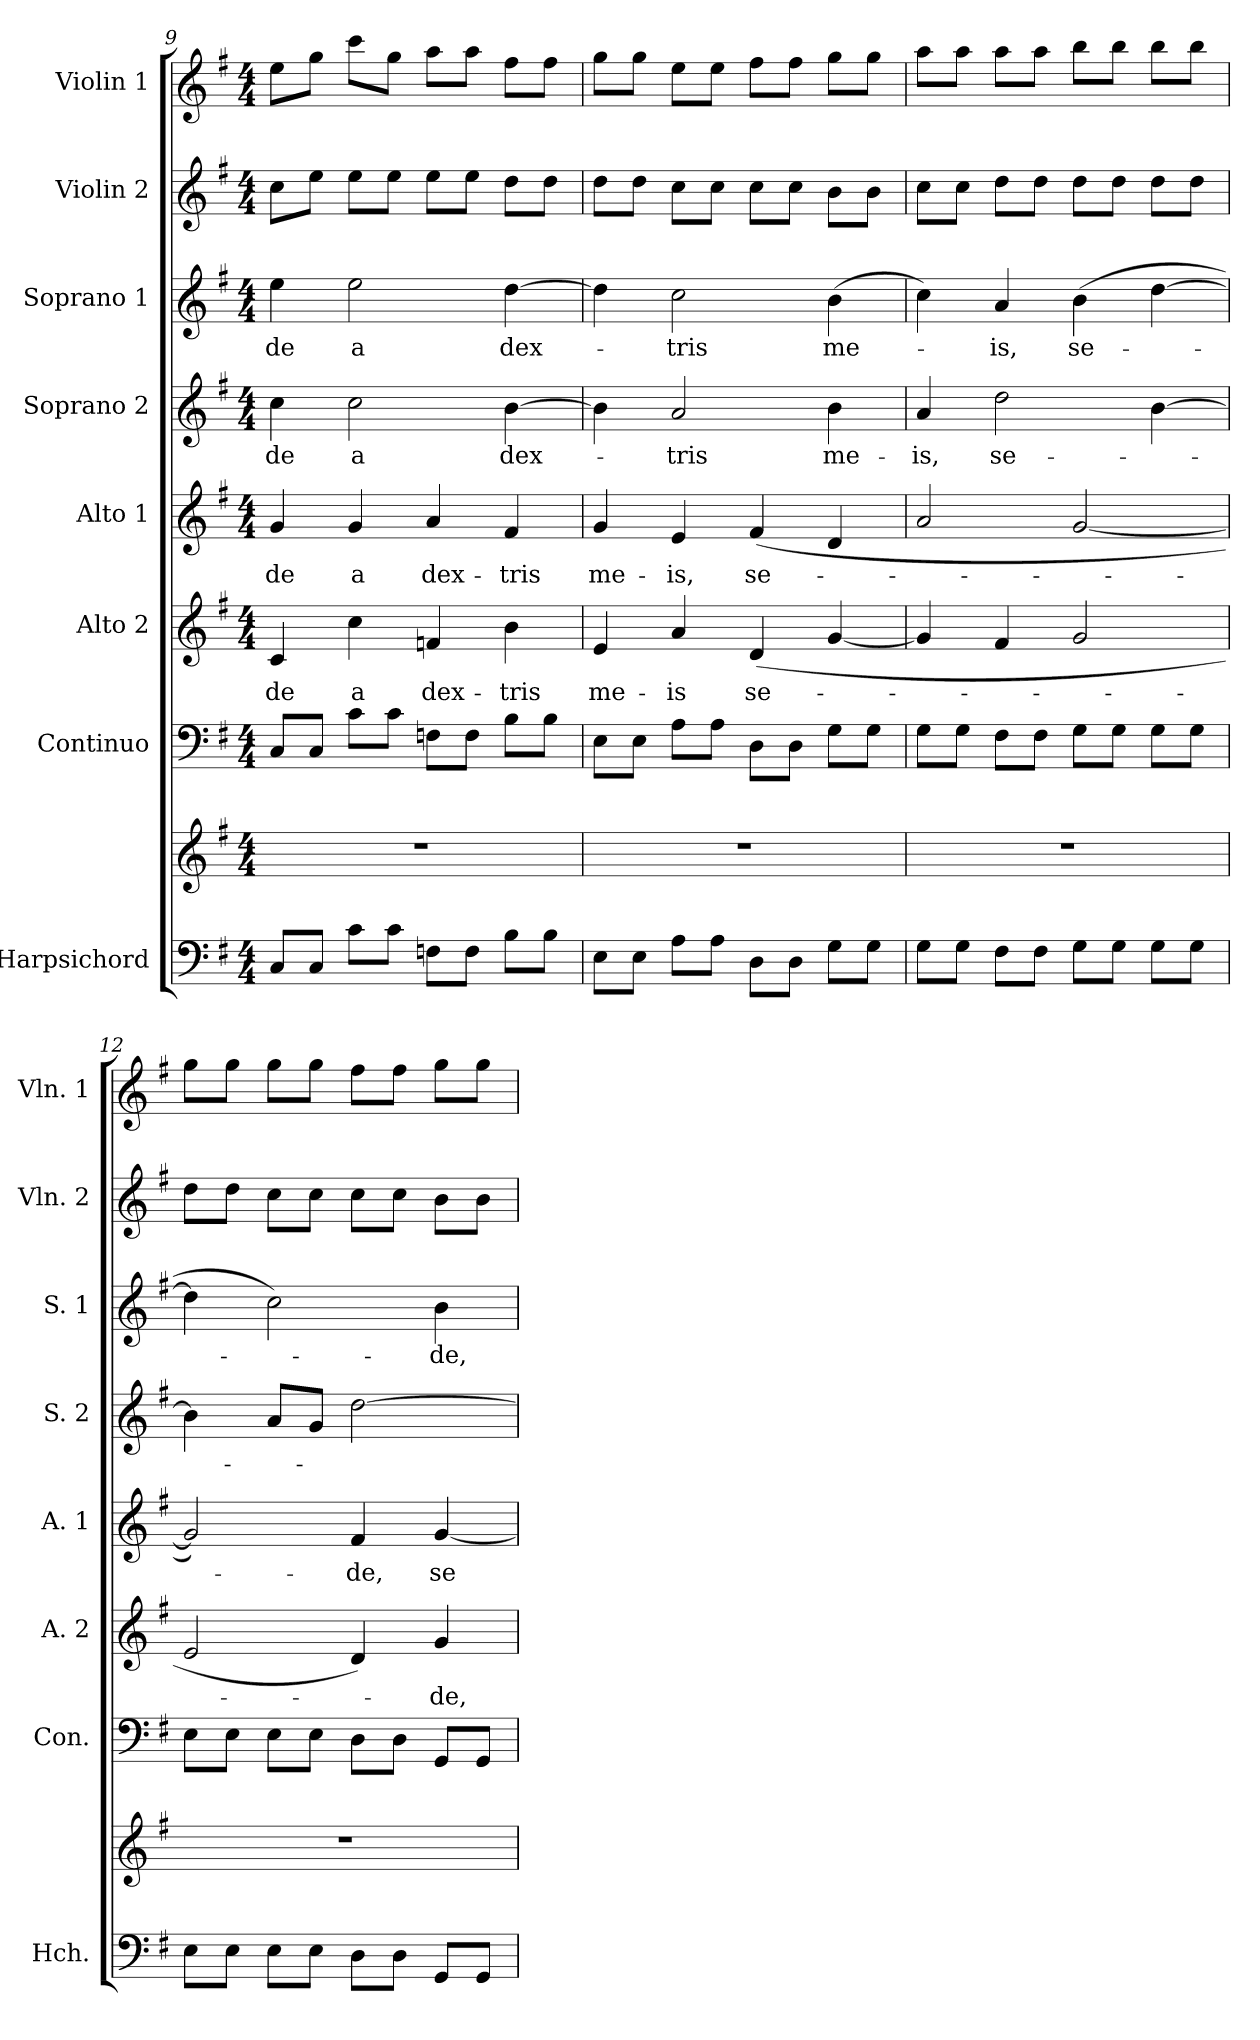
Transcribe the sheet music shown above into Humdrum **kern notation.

**kern	**kern	**kern	**kern	**text	**kern	**text	**kern	**text	**kern	**text	**kern	**kern
*part8	*part8	*part7	*part6	*part6	*part5	*part5	*part4	*part4	*part3	*part3	*part2	*part1
*staff9	*staff8	*staff7	*staff6	*staff6	*staff5	*staff5	*staff4	*staff4	*staff3	*staff3	*staff2	*staff1
*I"Harpsichord	*	*I"Continuo	*I"Alto 2	*	*I"Alto 1	*	*I"Soprano 2	*	*I"Soprano 1	*	*I"Violin 2	*I"Violin 1
*I'Hch.	*	*I'Con.	*I'A. 2	*	*I'A. 1	*	*I'S. 2	*	*I'S. 1	*	*I'Vln. 2	*I'Vln. 1
!!LO:PB:g=z
*clefF4	*clefG2	*clefF4	*clefG2	*	*clefG2	*	*clefG2	*	*clefG2	*	*clefG2	*clefG2
*k[f#]	*k[f#]	*k[f#]	*k[f#]	*	*k[f#]	*	*k[f#]	*	*k[f#]	*	*k[f#]	*k[f#]
*M4/4	*M4/4	*M4/4	*M4/4	*	*M4/4	*	*M4/4	*	*M4/4	*	*M4/4	*M4/4
=9	=9	=9	=9	=9	=9	=9	=9	=9	=9	=9	=9	=9
!	!	!	!	!LO:LY:b	!	!LO:LY:b	!	!LO:LY:b	!	!LO:LY:b	!	!
8C/L	1r	8C/L	4c/	-de	4g/	-de	4cc\	-de	4ee\	-de	8cc\L	8ee\L
8C/J	.	8C/J	.	.	.	.	.	.	.	.	8ee\J	8gg\J
!	!	!	!	!LO:LY:b	!	!LO:LY:b	!	!LO:LY:b	!	!LO:LY:b	!	!
8c\L	.	8c\L	4cc\	a	4g/	a	2cc\	a	2ee\	a	8ee\L	8ccc\L
8c\J	.	8c\J	.	.	.	.	.	.	.	.	8ee\J	8gg\J
!	!	!	!	!LO:LY:b	!	!LO:LY:b	!	!	!	!	!	!
8Fn\L	.	8Fn\L	4fn/	dex-	4a/	dex-	.	.	.	.	8ee\L	8aa\L
8F\J	.	8F\J	.	.	.	.	.	.	.	.	8ee\J	8aa\J
!	!	!	!	!LO:LY:b	!	!LO:LY:b	!	!LO:LY:b	!	!LO:LY:b	!	!
8B\L	.	8B\L	4b\	-tris	4f#/	-tris	[4b\	dex-	[4dd\	dex-	8dd\L	8ff#\L
8B\J	.	8B\J	.	.	.	.	.	.	.	.	8dd\J	8ff#\J
=10	=10	=10	=10	=10	=10	=10	=10	=10	=10	=10	=10	=10
!	!	!	!	!LO:LY:b	!	!LO:LY:b	!	!	!	!	!	!
8E\L	1r	8E\L	4e/	me-	4g/	me-	4b\]	.	4dd\]	.	8dd\L	8gg\L
8E\J	.	8E\J	.	.	.	.	.	.	.	.	8dd\J	8gg\J
!	!	!	!	!LO:LY:b	!	!LO:LY:b	!	!LO:LY:b	!	!LO:LY:b	!	!
8A\L	.	8A\L	4a/	-is	4e/	-is,	2a/	-tris	2cc\	-tris	8cc\L	8ee\L
8A\J	.	8A\J	.	.	.	.	.	.	.	.	8cc\J	8ee\J
!	!	!	!	!LO:LY:b	!	!LO:LY:b	!	!	!	!	!	!
8D\L	.	8D\L	(>4d/	se-	(>4f#/	se-	.	.	.	.	8cc\L	8ff#\L
8D\J	.	8D\J	.	.	.	.	.	.	.	.	8cc\J	8ff#\J
!	!	!	!	!	!	!	!	!LO:LY:b	!	!LO:LY:b	!	!
8G\L	.	8G\L	[4g/	.	4d/	.	4b\	me-	(>4b\	me-	8b\L	8gg\L
8G\J	.	8G\J	.	.	.	.	.	.	.	.	8b\J	8gg\J
=11	=11	=11	=11	=11	=11	=11	=11	=11	=11	=11	=11	=11
!	!	!	!	!	!	!	!	!LO:LY:b	!	!	!	!
8G\L	1r	8G\L	4g/]	.	2a/	.	4a/	-is,	4cc\)	.	8cc\L	8aa\L
8G\J	.	8G\J	.	.	.	.	.	.	.	.	8cc\J	8aa\J
!	!	!	!	!	!	!	!	!LO:LY:b	!	!LO:LY:b	!	!
8F#\L	.	8F#\L	4f#/	.	.	.	2dd\	se-	4a/	-is,	8dd\L	8aa\L
8F#\J	.	8F#\J	.	.	.	.	.	.	.	.	8dd\J	8aa\J
!	!	!	!	!	!	!	!	!	!	!LO:LY:b	!	!
8G\L	.	8G\L	2g/	.	[2g/	.	.	.	(>4b\	se-	8dd\L	8bb\L
8G\J	.	8G\J	.	.	.	.	.	.	.	.	8dd\J	8bb\J
8G\L	.	8G\L	.	.	.	.	[4b\	.	[4dd\	.	8dd\L	8bb\L
8G\J	.	8G\J	.	.	.	.	.	.	.	.	8dd\J	8bb\J
=12	=12	=12	=12	=12	=12	=12	=12	=12	=12	=12	=12	=12
8E\L	1r	8E\L	2e/	.	2g/])	.	4b\]	.	4dd\]	.	8dd\L	8gg\L
8E\J	.	8E\J	.	.	.	.	.	.	.	.	8dd\J	8gg\J
8E\L	.	8E\L	.	.	.	.	8a/L	.	2cc\)	.	8cc\L	8gg\L
8E\J	.	8E\J	.	.	.	.	8g/J	.	.	.	8cc\J	8gg\J
!	!	!	!	!	!	!LO:LY:b	!	!	!	!	!	!
8D\L	.	8D\L	4d/)	.	4f#/	-de,	[2dd\	.	.	.	8cc\L	8ff#\L
8D\J	.	8D\J	.	.	.	.	.	.	.	.	8cc\J	8ff#\J
!	!	!	!	!LO:LY:b	!	!LO:LY:b	!	!	!	!LO:LY:b	!	!
8GG/L	.	8GG/L	4g/	-de,	[4g/	se-	.	.	4b\	-de,	8b\L	8gg\L
8GG/J	.	8GG/J	.	.	.	.	.	.	.	.	8b\J	8gg\J
=	=	=	=	=	=	=	=	=	=	=	=	=
*-	*-	*-	*-	*-	*-	*-	*-	*-	*-	*-	*-	*-
